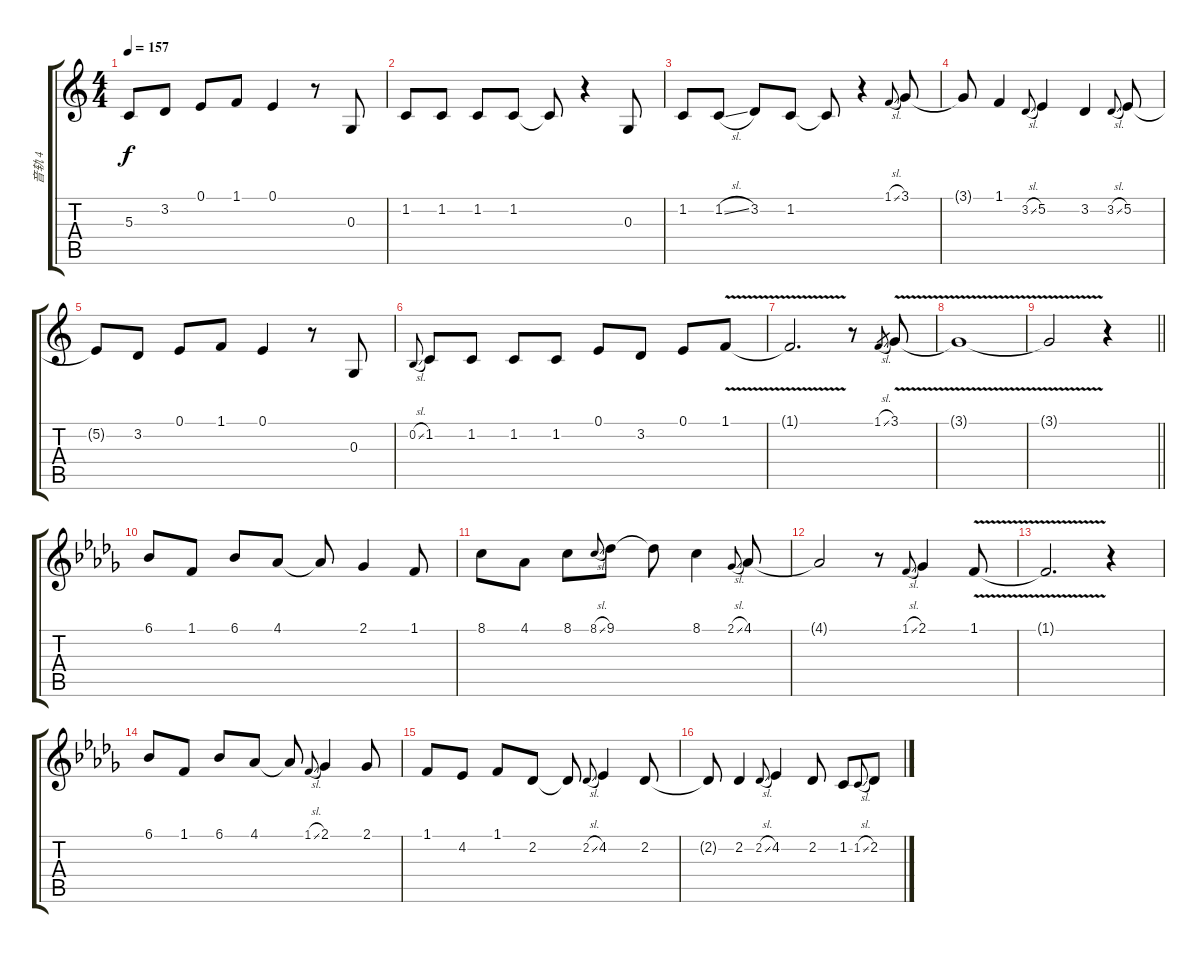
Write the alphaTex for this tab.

\track ("音轨 4" "音轨 4") {instrument flute}
\staff {score tabs}
\tuning (E4 B3 G3 D3 A2 E2) {hide}
\ts (4 4)
\tempo 157
\clef g2
\ks c
5.3{t}.8{dy f} 3.2.8 0.1.8 1.1.8 0.1.4 r.8 0.3.8 |
1.2.8 1.2.8 1.2.8 1.2.8 1.2{t}.8 r.4 0.3.8 |
1.2.8 1.2{sl}.8 3.2.8 1.2.8 1.2{t}.8 r.4 1.1{sl}.8{gr onbeat} 3.1.8 |
3.1{t}.8 1.1.4 3.2{sl}.8{gr onbeat} 5.2.4 3.2.4 3.2{sl}.8{gr onbeat} 5.2.8 |
5.2{t}.8 3.2.8 0.1.8 1.1.8 0.1.4 r.8 0.3.8 |
0.2{sl}.8{gr onbeat} 1.2.8 1.2.8 1.2.8 1.2.8 0.1.8 3.2.8 0.1.8 1.1{v}.8 |
1.1{t}.2{d} r.8 1.1{sl}.8{gr} 3.1{v}.8 |
3.1{v t}.1 |
\barLineRight lightlight
3.1{t}.2 r.4 |
\ks db
6.1.8 1.1.8 6.1.8 4.1.8 4.1{t}.8 2.1.4 1.1.8 |
8.1.8 4.1.8 8.1.8 8.1{sl}.8{gr onbeat} 9.1.8 9.1{t}.8 8.1.4 2.1{sl}.8{gr onbeat} 4.1.8 |
4.1{t}.2 r.8 1.1{sl}.8{gr onbeat} 2.1.4 1.1{v}.8 |
1.1{t}.2{d} r.4 |
6.1.8 1.1.8 6.1.8 4.1.8 4.1{t}.8 1.1{sl}.8{gr onbeat} 2.1.4 2.1.8 |
1.1.8 4.2.8 1.1.8 2.2.8 2.2{t}.8 2.2{sl}.8{gr onbeat} 4.2.4 2.2.8 |
2.2{t}.8 2.2.4 2.2{sl}.8{gr onbeat} 4.2.4 2.2.8 1.2.8 1.2{sl}.8{gr onbeat} 2.2.8
